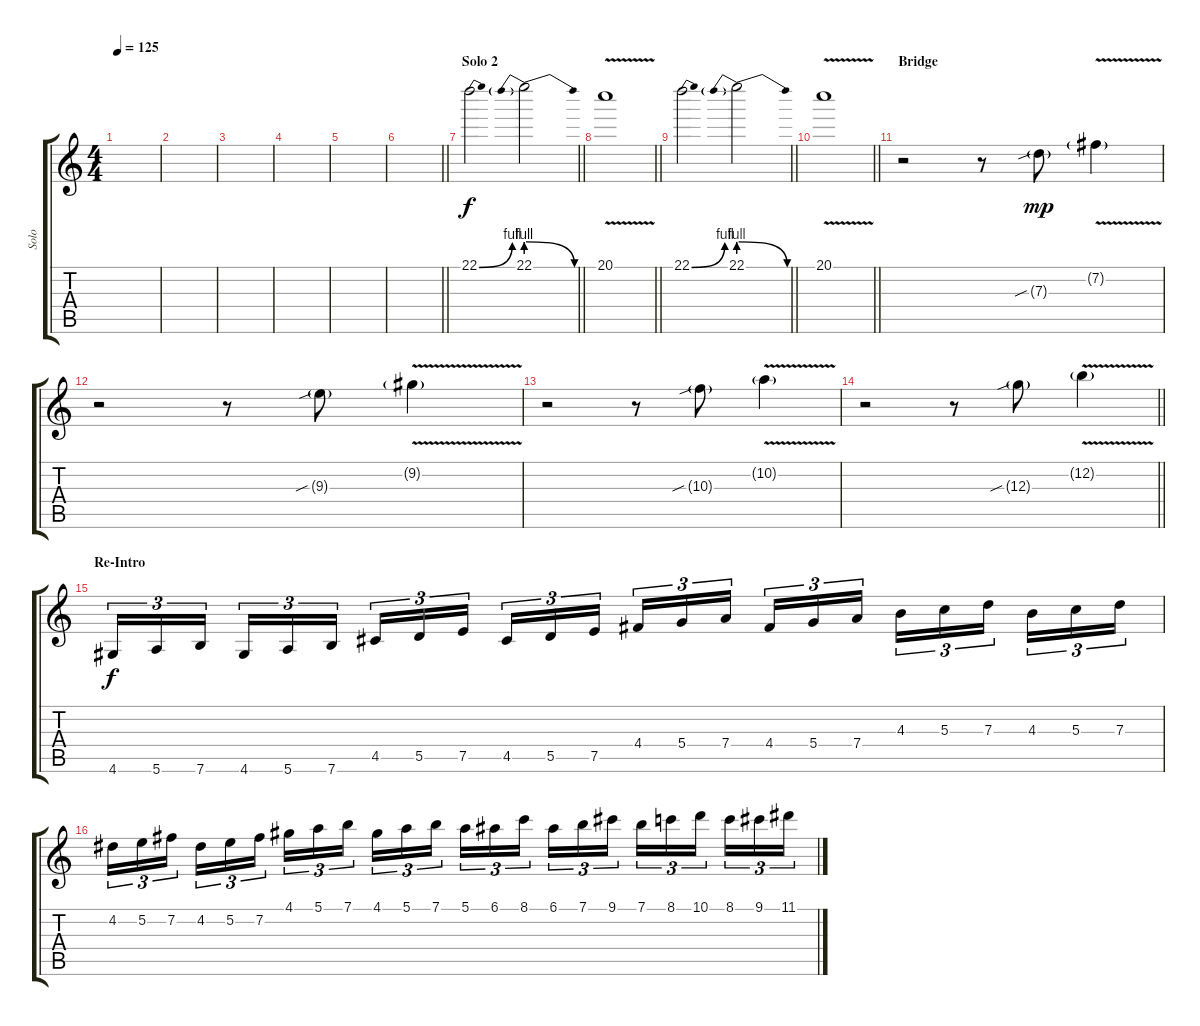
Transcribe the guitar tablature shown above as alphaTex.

\track ("Solo" "Solo") {instrument distortionguitar}
\staff {score tabs}
\tuning (E4 B3 G3 D3 A2 E2) {hide}
\ts (4 4)
\tempo 125
\clef g2
\ks c
|
|
|
|
|
\barLineRight lightlight
|
\section ("" "Solo 2")
\barLineRight lightlight
22.1{be (bend 0 0 60 4)}.2 22.1{be (prebendrelease 0 4 60 0)}.2 |
\barLineRight lightlight
20.1{v}.1 |
\barLineRight lightlight
22.1{be (bend 0 0 60 4)}.2 22.1{be (prebendrelease 0 4 60 0)}.2 |
\barLineRight lightlight
20.1{v}.1 |
\section ("" "Bridge")
r.2 r.8 7.3{sib g}.8{dy mp} 7.2{v g}.4 |
r.2 r.8 9.3{sib g}.8 9.2{v g}.4 |
r.2 r.8 10.3{sib g}.8 10.2{v g}.4 |
\barLineRight lightlight
r.2 r.8 12.3{sib g}.8 12.2{v g}.4 |
\section ("" "Re-Intro")
4.6.16{tu (3 2) dy f} 5.6.16{tu (3 2)} 7.6.16{tu (3 2) beam splitsecondary} 4.6.16{tu (3 2)} 5.6.16{tu (3 2)} 7.6.16{tu (3 2)} 4.5.16{tu (3 2)} 5.5.16{tu (3 2)} 7.5.16{tu (3 2) beam splitsecondary} 4.5.16{tu (3 2)} 5.5.16{tu (3 2)} 7.5.16{tu (3 2)} 4.4.16{tu (3 2)} 5.4.16{tu (3 2)} 7.4.16{tu (3 2) beam splitsecondary} 4.4.16{tu (3 2)} 5.4.16{tu (3 2)} 7.4.16{tu (3 2)} 4.3.16{tu (3 2)} 5.3.16{tu (3 2)} 7.3.16{tu (3 2) beam splitsecondary} 4.3.16{tu (3 2)} 5.3.16{tu (3 2)} 7.3.16{tu (3 2)} |
4.2.16{tu (3 2)} 5.2.16{tu (3 2)} 7.2.16{tu (3 2) beam splitsecondary} 4.2.16{tu (3 2)} 5.2.16{tu (3 2)} 7.2.16{tu (3 2)} 4.1.16{tu (3 2)} 5.1.16{tu (3 2)} 7.1.16{tu (3 2) beam splitsecondary} 4.1.16{tu (3 2)} 5.1.16{tu (3 2)} 7.1.16{tu (3 2)} 5.1.16{tu (3 2)} 6.1.16{tu (3 2)} 8.1.16{tu (3 2) beam splitsecondary} 6.1.16{tu (3 2)} 7.1.16{tu (3 2)} 9.1.16{tu (3 2)} 7.1.16{tu (3 2)} 8.1.16{tu (3 2)} 10.1.16{tu (3 2) beam splitsecondary} 8.1.16{tu (3 2)} 9.1.16{tu (3 2)} 11.1.16{tu (3 2)}
